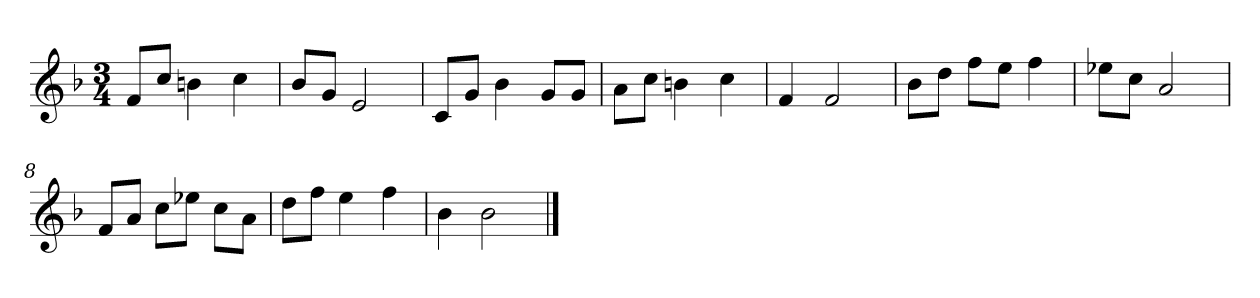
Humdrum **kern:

**kern
*part1
*staff1
*clefG2
*k[b-]
*F:
*M3/4
=
8f/L
8cc/J
4bn
4cc
=2
8b-/L
8g/J
2e
=3
8c/L
8g/J
4b-
8g/L
8g/J
=4
8a\L
8cc\J
4bn
4cc
=5y
4f
2f
=6y
8b-\L
8dd\J
8ff\L
8ee\J
4ff
=7
8ee-X\L
8cc\J
2a
=8
8f/L
8a/J
8cc\L
8ee-X\J
8cc\L
8a\J
=9
8dd\L
8ff\J
4ee
4ff
=10y
4b-
2b-
==
*-
